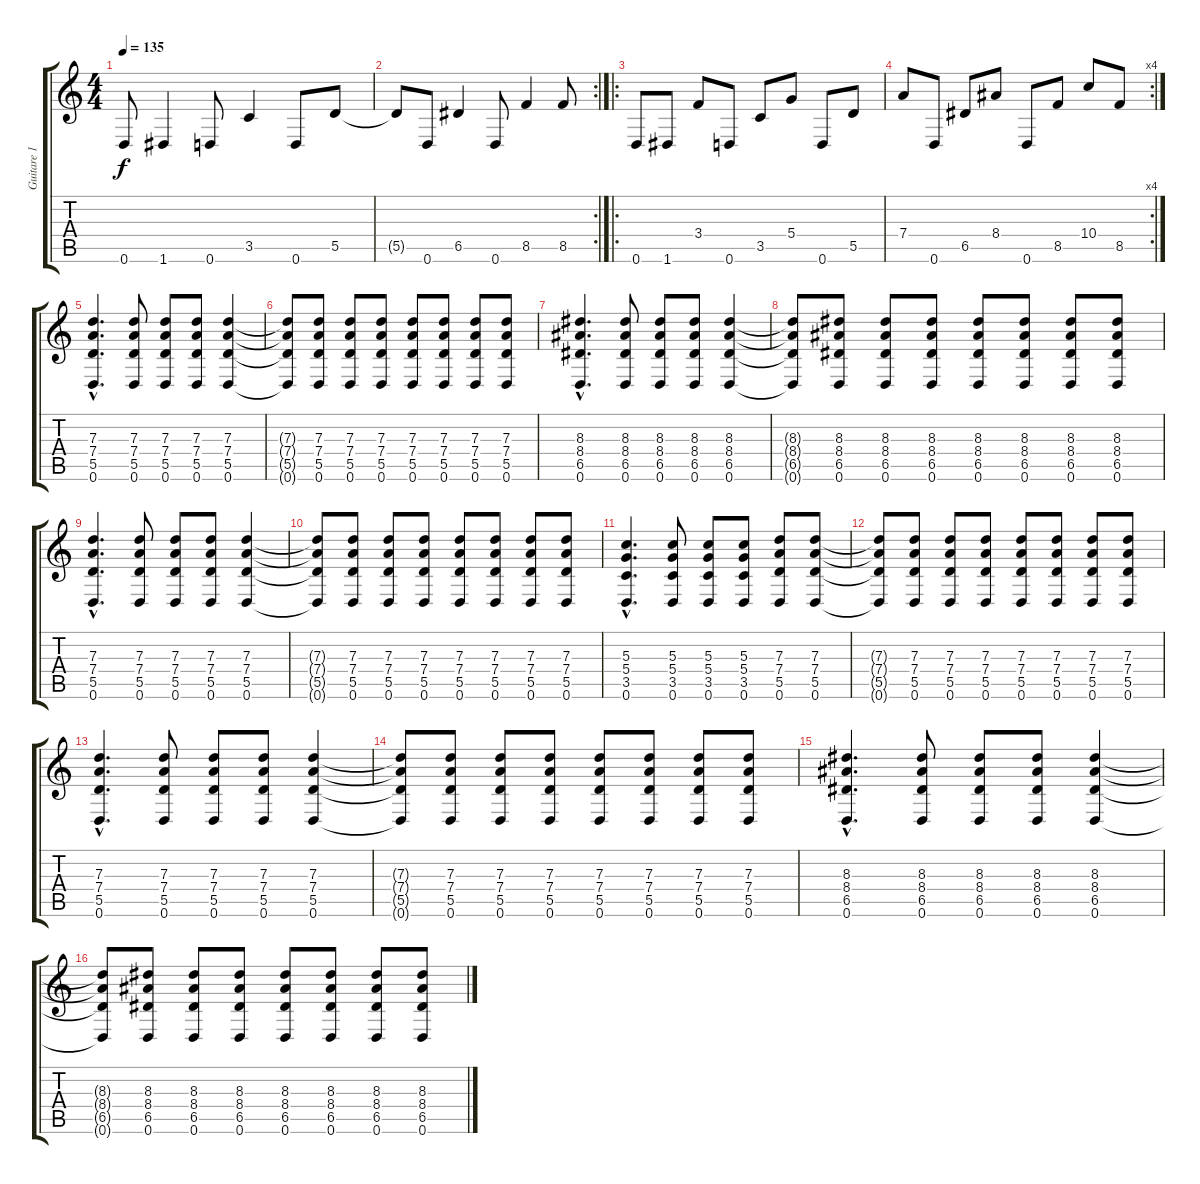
\track ("Guitare 1" "Guitare 1") {instrument distortionguitar}
\staff {score tabs}
\tuning (E4 B3 G3 D3 A2 D2) {hide}
\ts (4 4)
\tempo 135
\clef g2
\ks c
0.6.8{dy f} 1.6.4 0.6.8 3.5.4 0.6.8 5.5.8 |
\rc 2
5.5{t}.8 0.6.8 6.5.4 0.6.8 8.5.4 8.5.8 |
\ro
0.6.8 1.6.8 3.4.8 0.6.8 3.5.8 5.4.8 0.6.8 5.5.8 |
\rc 4
7.4.8 0.6.8 6.5.8 8.4.8 0.6.8 8.5.8 10.4.8 8.5.8 |
(7.3{hac} 7.4{hac} 5.5{hac} 0.6{hac}).4{d} (7.3 7.4 5.5 0.6).8 (7.3 7.4 5.5 0.6).8 (7.3 7.4 5.5 0.6).8 (7.3 7.4 5.5 0.6).4 |
(7.3{t} 7.4{t} 5.5{t} 0.6{t}).8 (7.3 7.4 5.5 0.6).8 (7.3 7.4 5.5 0.6).8 (7.3 7.4 5.5 0.6).8 (7.3 7.4 5.5 0.6).8 (7.3 7.4 5.5 0.6).8 (7.3 7.4 5.5 0.6).8 (7.3 7.4 5.5 0.6).8 |
(8.3{hac} 8.4{hac} 6.5{hac} 0.6{hac}).4{d} (8.3 8.4 6.5 0.6).8 (8.3 8.4 6.5 0.6).8 (8.3 8.4 6.5 0.6).8 (8.3 8.4 6.5 0.6).4 |
(8.3{t} 8.4{t} 6.5{t} 0.6{t}).8 (8.3 8.4 6.5 0.6).8 (8.3 8.4 6.5 0.6).8 (8.3 8.4 6.5 0.6).8 (8.3 8.4 6.5 0.6).8 (8.3 8.4 6.5 0.6).8 (8.3 8.4 6.5 0.6).8 (8.3 8.4 6.5 0.6).8 |
(7.3{hac} 7.4{hac} 5.5{hac} 0.6{hac}).4{d} (7.3 7.4 5.5 0.6).8 (7.3 7.4 5.5 0.6).8 (7.3 7.4 5.5 0.6).8 (7.3 7.4 5.5 0.6).4 |
(7.3{t} 7.4{t} 5.5{t} 0.6{t}).8 (7.3 7.4 5.5 0.6).8 (7.3 7.4 5.5 0.6).8 (7.3 7.4 5.5 0.6).8 (7.3 7.4 5.5 0.6).8 (7.3 7.4 5.5 0.6).8 (7.3 7.4 5.5 0.6).8 (7.3 7.4 5.5 0.6).8 |
(5.3{hac} 5.4{hac} 3.5{hac} 0.6{hac}).4{d} (5.3 5.4 3.5 0.6).8 (5.3 5.4 3.5 0.6).8 (5.3 5.4 3.5 0.6).8 (7.3 7.4 5.5 0.6).8 (7.3 7.4 5.5 0.6).8 |
(7.3{t} 7.4{t} 5.5{t} 0.6{t}).8 (7.3 7.4 5.5 0.6).8 (7.3 7.4 5.5 0.6).8 (7.3 7.4 5.5 0.6).8 (7.3 7.4 5.5 0.6).8 (7.3 7.4 5.5 0.6).8 (7.3 7.4 5.5 0.6).8 (7.3 7.4 5.5 0.6).8 |
(7.3{hac} 7.4{hac} 5.5{hac} 0.6{hac}).4{d} (7.3 7.4 5.5 0.6).8 (7.3 7.4 5.5 0.6).8 (7.3 7.4 5.5 0.6).8 (7.3 7.4 5.5 0.6).4 |
(7.3{t} 7.4{t} 5.5{t} 0.6{t}).8 (7.3 7.4 5.5 0.6).8 (7.3 7.4 5.5 0.6).8 (7.3 7.4 5.5 0.6).8 (7.3 7.4 5.5 0.6).8 (7.3 7.4 5.5 0.6).8 (7.3 7.4 5.5 0.6).8 (7.3 7.4 5.5 0.6).8 |
(8.3{hac} 8.4{hac} 6.5{hac} 0.6{hac}).4{d} (8.3 8.4 6.5 0.6).8 (8.3 8.4 6.5 0.6).8 (8.3 8.4 6.5 0.6).8 (8.3 8.4 6.5 0.6).4 |
(8.3{t} 8.4{t} 6.5{t} 0.6{t}).8 (8.3 8.4 6.5 0.6).8 (8.3 8.4 6.5 0.6).8 (8.3 8.4 6.5 0.6).8 (8.3 8.4 6.5 0.6).8 (8.3 8.4 6.5 0.6).8 (8.3 8.4 6.5 0.6).8 (8.3 8.4 6.5 0.6).8
